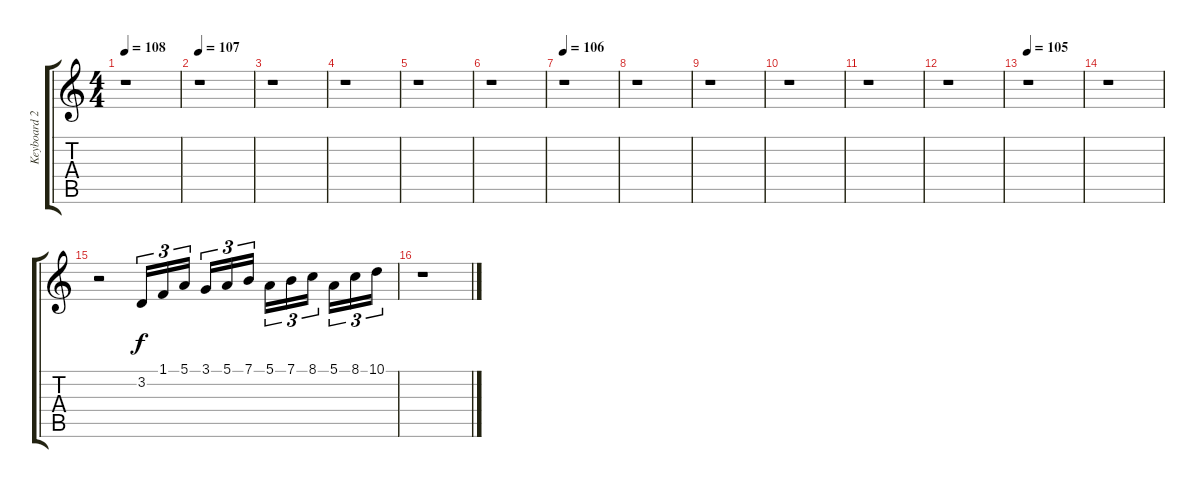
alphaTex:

\track ("Keyboard 2" "Keyboard 2") {instrument electricpiano1}
\staff {score tabs}
\tuning (E4 B3 G3 D3 A2 E2) {hide}
\ts (4 4)
\tempo 108
\clef g2
\ks c
r.1{dy f} |
\tempo 107
r.1 |
r.1 |
r.1 |
r.1 |
r.1 |
\tempo 106
r.1 |
r.1 |
r.1 |
r.1 |
r.1 |
r.1 |
\tempo 105
r.1 |
r.1 |
r.2 3.2.16{tu (3 2)} 1.1.16{tu (3 2)} 5.1.16{tu (3 2)} 3.1.16{tu (3 2)} 5.1.16{tu (3 2)} 7.1.16{tu (3 2)} 5.1.16{tu (3 2)} 7.1.16{tu (3 2)} 8.1.16{tu (3 2)} 5.1.16{tu (3 2)} 8.1.16{tu (3 2)} 10.1.16{tu (3 2)} |
r.1
